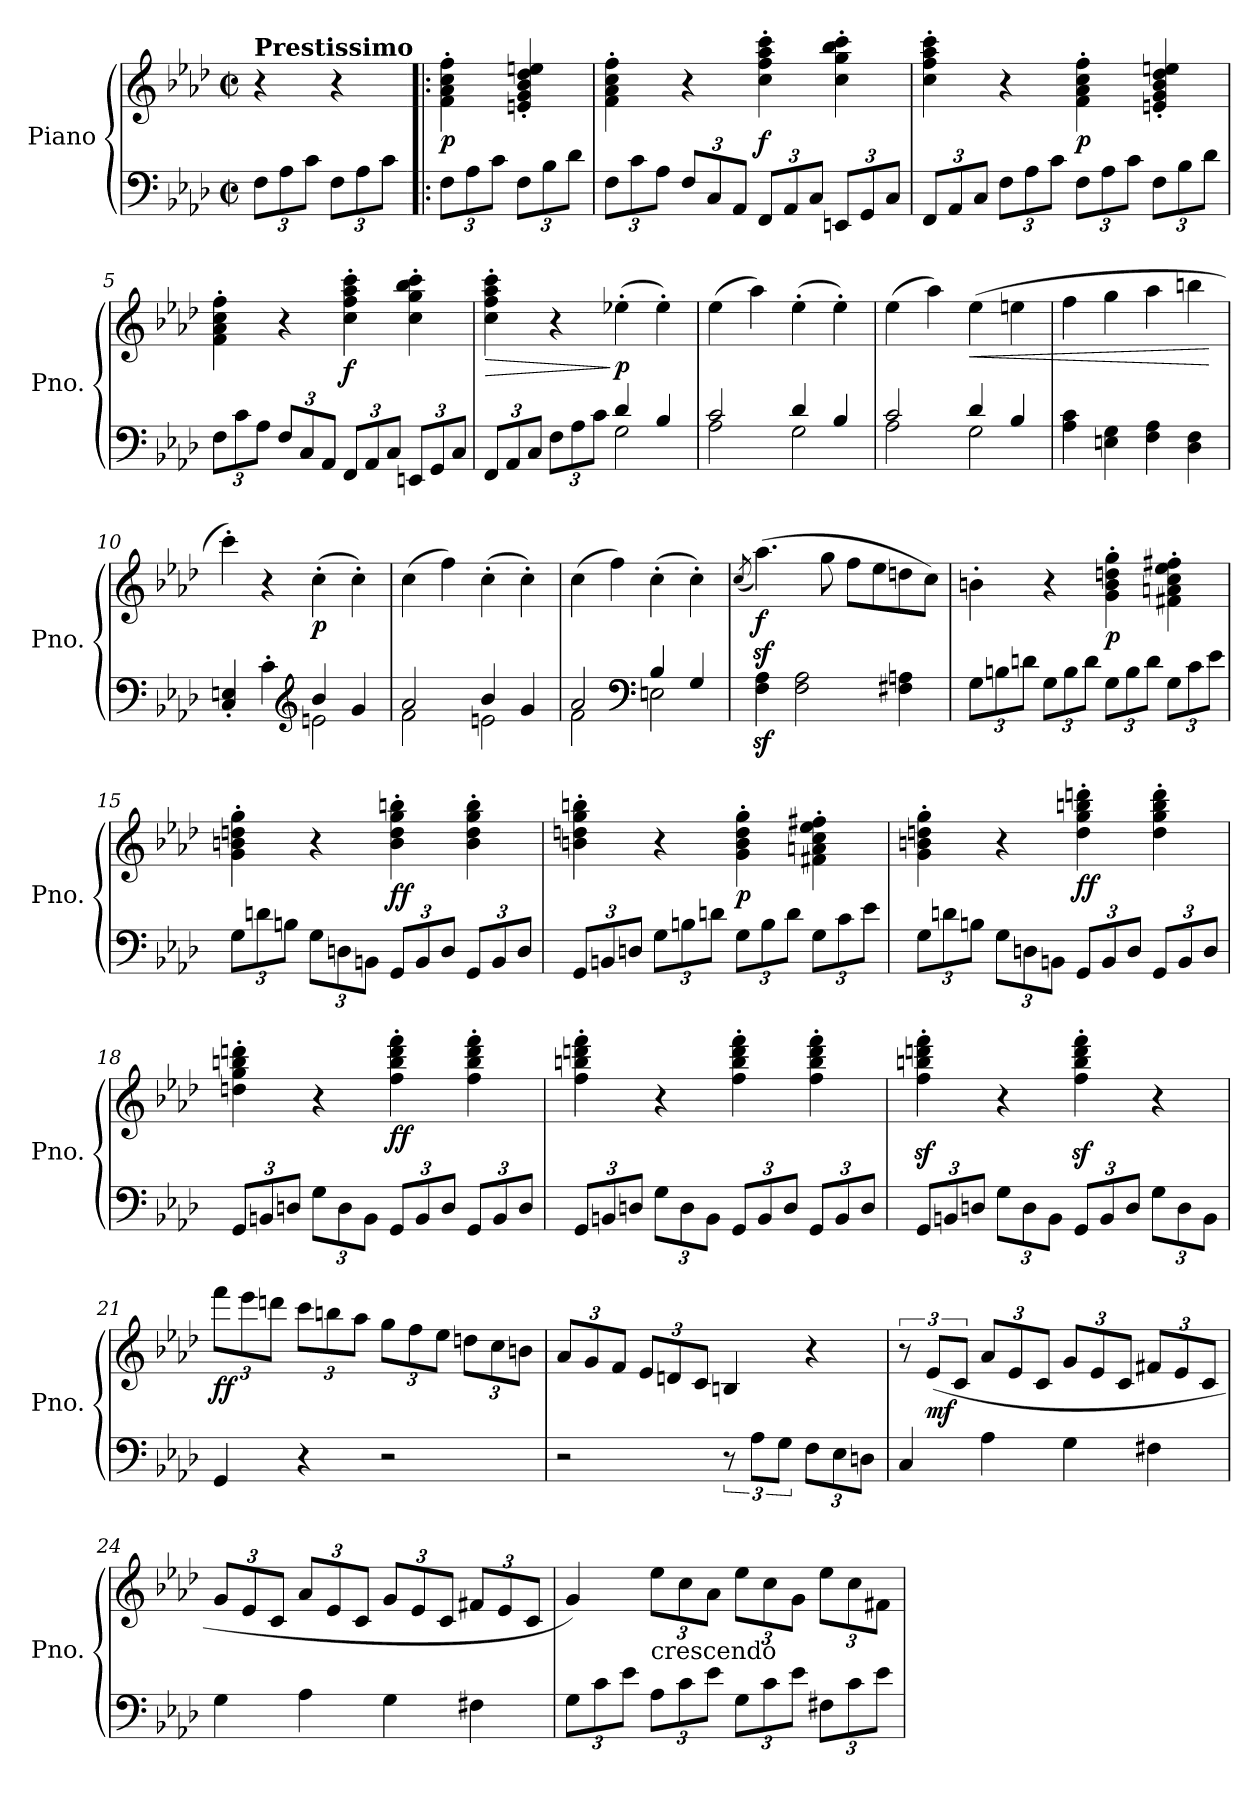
**kern	**kern	**dynam
*part1	*part1	*part1
*staff2	*staff1	*staff1/2
*I"Piano	*	*
*I'Pno.	*	*
*clefF4	*clefG2	*
*k[b-e-a-d-]	*k[b-e-a-d-]	*
*A-:	*A-:	*
*M2/2	*M2/2	*
*met(c|)	*met(c|)	*
*Xbrackettup	*	*
=1	=1	=1
!	!LO:TX:a:B:t=Prestissimo	!
!	!	!LO:DY:a=2
!	!	!LO:DY:n=1:b=2
12F\L	4r	p mf
12A-\	.	.
12c\J	.	.
12F\L	4r	.
12A-\	.	.
12c\J	.	.
=2!|:	=2!|:	=2!|:
!	!	!LO:DY:b
12F\L	4f\' 4a-\' 4cc\' 4ff\'	p
12A-\	.	.
12c\J	.	.
12F\L	4en/' 4g/' 4b-/' 4dd-/' 4een/'	.
12B-\	.	.
12d-\J	.	.
=3	=3	=3
12F\L	4f\' 4a-\' 4cc\' 4ff\'	.
12c\	.	.
12A-\J	.	.
12F/L	4r	.
12C/	.	.
12AA-/J	.	.
!	!	!LO:DY:a=2
12FF/L	4cc\' 4ff\' 4aa-\' 4ccc\'	f
12AA-/	.	.
12C/J	.	.
12EEn/L	4cc\' 4gg\' 4bb-\' 4ccc\'	.
12GG/	.	.
12C/J	.	.
=4	=4	=4
12FF/L	4cc\' 4ff\' 4aa-\' 4ccc\'	.
12AA-/	.	.
12C/J	.	.
12F\L	4r	.
12A-\	.	.
12c\J	.	.
!	!	!LO:DY:b
12F\L	4f\' 4a-\' 4cc\' 4ff\'	p
12A-\	.	.
12c\J	.	.
12F\L	4en/' 4g/' 4b-/' 4dd-/' 4een/'	.
12B-\	.	.
12d-\J	.	.
=5	=5	=5
12F\L	4f\' 4a-\' 4cc\' 4ff\'	.
12c\	.	.
12A-\J	.	.
12F/L	4r	.
12C/	.	.
12AA-/J	.	.
!	!	!LO:DY:b
12FF/L	4cc\' 4ff\' 4aa-\' 4ccc\'	f
12AA-/	.	.
12C/J	.	.
12EEn/L	4cc\' 4gg\' 4bb-\' 4ccc\'	.
12GG/	.	.
12C/J	.	.
!!LO:LB:g=z
=6	=6	=6
*^	*	*
!	!	!	!LO:HP:b
12FF/L	2ryy	4cc\' 4ff\' 4aa-\' 4ccc\'	>
12AA-/	.	.	.
12C/J	.	.	.
12F\L	.	4r	.
12A-\	.	.	.
12c\J	.	.	.
!	!	!	!LO:DY:n=1:b
4d-/	2G\	(>4ee-X'\	] p
4B-/	.	4ee-'\)	.
=7	=7	=7	=7
2c/	2A-\	(>4ee-\	.
.	.	4aa-\)	.
4d-/	2G\	(>4ee-'\	.
4B-/	.	4ee-'\)	.
=8	=8	=8	=8
2c/	2A-\	(>4ee-\	.
.	.	4aa-\)	.
!	!	!	!LO:HP:b
4d-/	2G\	(>4ee-\	<
4B-/	.	4een\	.
*v	*v	*	*
=9	=9	=9
4A-\ 4c\	4ff\	.
4En\ 4G\	4gg\	.
4F\ 4A-\	4aa-\	.
4D-\ 4F\	4bbn\	.
.	.	[
=10	=10	=10
*^	*	*
4C/' 4En/'	2ryy	4ccc'\)	.
4c'\	.	4r	.
*clefG2	*	*	*
!	!	!	!LO:DY:b
4b-/	2en\	(>4cc'\	p
4g/	.	4cc'\)	.
=11	=11	=11	=11
2a-/	2f\	(>4cc\	.
.	.	4ff\)	.
4b-/	2en\	(>4cc'\	.
4g/	.	4cc'\)	.
=12	=12	=12	=12
2a-/	2f\	(>4cc\	.
.	.	4ff\)	.
*clefF4	*	*	*
4B-/	2En\	(>4cc'\	.
4G/	.	4cc'\)	.
*v	*v	*	*
!!LO:LB:g=z
=13	=13	=13
.	(<8qcc/	.
!	!	!LO:DY:b
4F\z< 4A-\z<	(>4.aa-z<\)	f
2F\ 2A-\	.	.
.	8gg\	.
.	8ff\L	.
.	8ee-\	.
4F#X\ 4An\	8ddn\	.
.	8cc\J)	.
=14	=14	=14
12G\L	4bn'\	.
12Bn\	.	.
12dn\J	.	.
12G\L	4r	.
12B\	.	.
12d\J	.	.
!	!	!LO:DY:b
12G\L	4g\' 4b\' 4ddn\' 4gg\'	p
12B\	.	.
12d\J	.	.
12G\L	4f#X\' 4an\' 4cc\' 4ee-\' 4ff#X\'	.
12c\	.	.
12e-\J	.	.
=15	=15	=15
12G\L	4g\' 4bn\' 4ddn\' 4gg\'	.
12dn\	.	.
12Bn\J	.	.
12G\L	4r	.
12Dn\	.	.
12BBn\J	.	.
!	!	!LO:DY:b
12GG/L	4b\' 4dd\' 4gg\' 4bbn\'	ff
12BB/	.	.
12D/J	.	.
12GG/L	4b\' 4dd\' 4gg\' 4bb\'	.
12BB/	.	.
12D/J	.	.
!!LO:LB:g=z
=16	=16	=16
12GG/L	4bn\' 4ddn\' 4gg\' 4bbn\'	.
12BBn/	.	.
12Dn/J	.	.
12G\L	4r	.
12Bn\	.	.
12dn\J	.	.
!	!	!LO:DY:b
12G\L	4g\' 4b\' 4dd\' 4gg\'	p
12B\	.	.
12d\J	.	.
12G\L	4f#X\' 4an\' 4cc\' 4ee-\' 4ff#X\'	.
12c\	.	.
12e-\J	.	.
=17	=17	=17
12G\L	4g\' 4bn\' 4ddn\' 4gg\'	.
12dn\	.	.
12Bn\J	.	.
12G\L	4r	.
12Dn\	.	.
12BBn\J	.	.
!	!	!LO:DY:b
12GG/L	4dd\' 4gg\' 4bbn\' 4dddn\'	ff
12BB/	.	.
12D/J	.	.
12GG/L	4dd\' 4gg\' 4bb\' 4ddd\'	.
12BB/	.	.
12D/J	.	.
=18	=18	=18
12GG/L	4ddn\' 4gg\' 4bbn\' 4dddn\'	.
12BBn/	.	.
12Dn/J	.	.
12G\L	4r	.
12D\	.	.
12BB\J	.	.
!	!	!LO:DY:b
12GG/L	4ff\' 4bb\' 4ddd\' 4fff\'	ff
12BB/	.	.
12D/J	.	.
12GG/L	4ff\' 4bb\' 4ddd\' 4fff\'	.
12BB/	.	.
12D/J	.	.
!!LO:LB:g=z
=19	=19	=19
12GG/L	4ff\' 4bbn\' 4dddn\' 4fff\'	.
12BBn/	.	.
12Dn/J	.	.
12G\L	4r	.
12D\	.	.
12BB\J	.	.
12GG/L	4ff\' 4bb\' 4ddd\' 4fff\'	.
12BB/	.	.
12D/J	.	.
12GG/L	4ff\' 4bb\' 4ddd\' 4fff\'	.
12BB/	.	.
12D/J	.	.
=20	=20	=20
12GG/L	4ff\z<' 4bbn\z<' 4dddn\z<' 4fff\z<'	.
12BBn/	.	.
12Dn/J	.	.
12G\L	4r	.
12D\	.	.
12BB\J	.	.
12GG/L	4ff\z<' 4bb\z<' 4ddd\z<' 4fff\z<'	.
12BB/	.	.
12D/J	.	.
12G\L	4r	.
12D\	.	.
12BB\J	.	.
=21	=21	=21
*	*Xbrackettup	*
!	!	!LO:DY:b
4GG/	12fff\L	ff
.	12eee-\	.
.	12dddn\J	.
4r	12ccc\L	.
.	12bbn\	.
.	12aa-\J	.
2r	12gg\L	.
.	12ff\	.
.	12ee-\J	.
.	12ddn\L	.
.	12cc\	.
.	12bn\J	.
!!LO:LB:g=z
=22	=22	=22
2r	12a-/L	.
.	12g/	.
.	12f/J	.
.	12e-/L	.
.	12dn/	.
.	12c/J	.
*brackettup	*	*
12r	4Bn/	.
12A-\L	.	.
12G\J	.	.
*Xbrackettup	*	*
12F\L	4r	.
12E-\	.	.
12Dn\J	.	.
=23	=23	=23
*	*brackettup	*
4C/	12r	.
!	!	!LO:DY:b
.	(>12e-/L	mf
.	12c/J	.
*	*Xbrackettup	*
4A-\	12a-/L	.
.	12e-/	.
.	12c/J	.
4G\	12g/L	.
.	12e-/	.
.	12c/J	.
4F#X\	12f#X/L	.
.	12e-/	.
.	12c/J	.
=24	=24	=24
4G\	12g/L	.
.	12e-/	.
.	12c/J	.
4A-\	12a-/L	.
.	12e-/	.
.	12c/J	.
4G\	12g/L	.
.	12e-/	.
.	12c/J	.
4F#X\	12f#X/L	.
.	12e-/	.
.	12c/J	.
!!LO:PB:g=z
=25	=25	=25
12G\L	4g/)	.
12c\	.	.
12e-\J	.	.
!	!LO:TX:b:t=crescendo	!
12A-\L	12ee-\L	.
12c\	12cc\	.
12e-\J	12a-\J	.
12G\L	12ee-\L	.
12c\	12cc\	.
12e-\J	12g\J	.
12F#X\L	12ee-\L	.
12c\	12cc\	.
12e-\J	12f#X\J	.
=	=	=
*-	*-	*-
